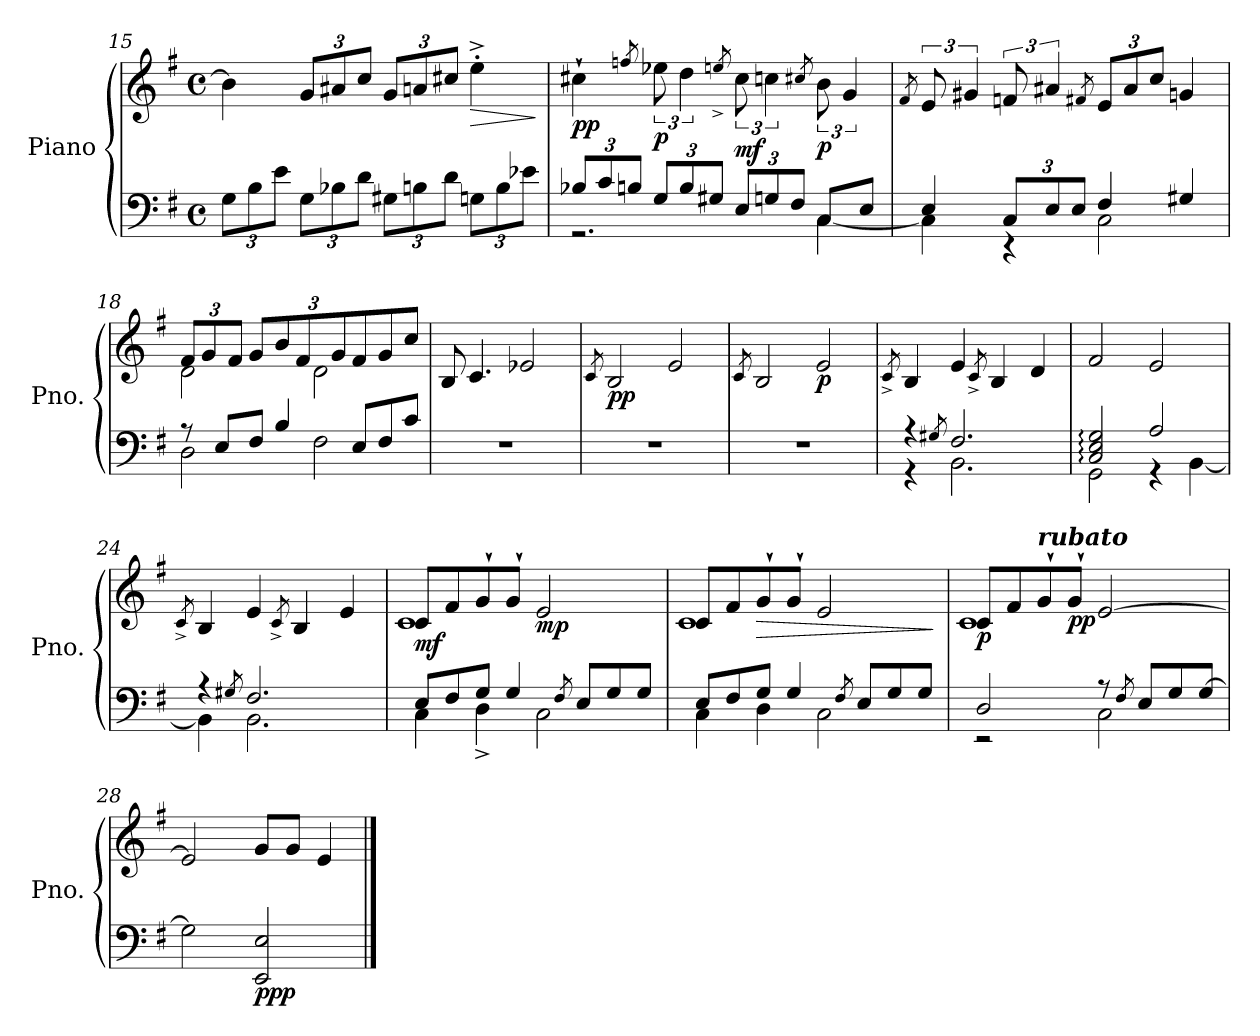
**kern	**kern	**dynam
*part1	*part1	*part1
*staff2	*staff1	*staff1/2
*I"Piano	*	*
*I'Pno.	*	*
!!LO:LB:g=z
*clefF4	*clefG2	*
*k[f#]	*k[f#]	*
*M4/4	*M4/4	*
*met(c)	*met(c)	*
*Xbrackettup	*	*
=15	=15	=15
12G\L	4b\]	.
12B\	.	.
12e\J	.	.
*	*Xbrackettup	*
12G\L	12g/L	.
12B-X\	12a#X/	.
12d\J	12cc/J	.
12G#X\L	12g/L	.
12Bn\	12an/	.
12d\J	12cc#X/J	.
!	!	!LO:HP:b
12Gn\L	4ee'^\	>
12B\	.	.
12e-X\J	.	.
.	.	]
=16	=16	=16
*^	*	*
!	!	!	!LO:DY:b
12B-X/L	2.r	4cc#X`\	pp
12c/	.	.	.
12Bn/J	.	.	.
.	.	8qffn/	.
*	*	*brackettup	*
!	!	!	!LO:DY:b
12G/L	.	12ee-X\	p
12B/	.	6dd\	.
12G#X/J	.	.	.
.	.	8qeen^/	.
!	!	!	!LO:DY:b
12E/L	.	12cc#\	mf
12Gn/	.	6ccn\	.
12F#/J	.	.	.
.	.	8qcc#X/	.
!	!	!	!LO:DY:b
8C/L	[4C\	12b\	p
.	.	6g/	.
8E/J	.	.	.
=17	=17	=17	=17
.	.	8qf#/	.
4E/	4C\]	12e/	.
.	.	6g#X/	.
12C/L	4r	12fn/	.
12E/	.	6a#X/	.
12E/J	.	.	.
.	.	8qf#X/	.
*	*	*Xbrackettup	*
4F#/	2C\	12e/L	.
.	.	12a#/	.
.	.	12cc/J	.
4G#X/	.	4gn/	.
!!LO:PB:g=z
=18	=18	=18	=18
*	*	*^	*
8r	2D\	12f#/L	2d\	.
.	.	12g/	.	.
8E/L	.	.	.	.
.	.	12f#/J	.	.
8F#/J	.	8g/L	.	.
4B/	.	12b/	.	.
.	.	12f#/	.	.
.	2F#\	.	2d\	.
.	.	12g/	.	.
8E/L	.	8f#/	.	.
8F#/	.	8g/	.	.
8c/J	.	8cc/J	.	.
*v	*v	*	*	*
*	*v	*v	*
=19	=19	=19
1r	8B/	.
.	4.c/	.
.	2e-X/	.
=20	=20	=20
.	8qc/	.
!	!	!LO:DY:b
1r	2B/	pp
.	2e/	.
=21	=21	=21
.	8qc/	.
1r	2B/	.
!	!	!LO:DY:b
.	2e/	p
=22	=22	=22
.	8qc^/	.
*^	*	*
4r	4r	4B/	.
8qG#X/	.	.	.
2.F#/	2.BB\	4e/	.
.	.	8qc^/	.
.	.	4B/	.
.	.	4d/	.
=23	=23	=23	=23
2C/: 2E/: 2G/:	2GG\	2f#/	.
2A/	4r	2e/	.
.	[4BB\	.	.
=24	=24	=24	=24
.	.	8qc^/	.
4r	4BB\]	4B/	.
8qG#X/	.	.	.
2.F#/	2.BB\	4e/	.
.	.	8qc^/	.
.	.	4B/	.
.	.	4e/	.
!!LO:LB:g=z
=25	=25	=25	=25
*	*	*^	*
!	!	!	!	!LO:DY:b
8E/L	4C\	8c/L	1c	mf
8F#/	.	8f#/	.	.
8G/J	4D^\	8g`/	.	.
4G/	.	8g`/J	.	.
!	!	!	!	!LO:DY:b
.	2C\	2e/	.	mp
8qF#/	.	.	.	.
8E/L	.	.	.	.
8G/	.	.	.	.
8G/J	.	.	.	.
=26	=26	=26	=26	=26
8E/L	4C\	8c/L	1c	.
8F#/	.	8f#/	.	.
!	!	!	!	!LO:HP:b
8G/J	4D\	8g`/	.	>
4G/	.	8g`/J	.	.
.	2C\	2e/	.	.
8qF#/	.	.	.	.
8E/L	.	.	.	.
8G/	.	.	.	.
8G/J	.	.	.	.
*v	*v	*	*	*
*	*v	*v	*
.	.	]
=27	=27	=27
*^	*^	*
!	!	!	!	!LO:DY:b
2D/	2r	8c/L	1c	p
.	.	8f#/	.	.
*	*	*MM52	*	*
!	!	!LO:TX:a:Bi:t=rubato	!	!
.	.	8g`/	.	.
!	!	!	!	!LO:DY:b
.	.	8g`/J	.	pp
8r	2C\	[2e/	.	.
8qF#/	.	.	.	.
8E/L	.	.	.	.
8G/	.	.	.	.
[8G/J	.	.	.	.
*v	*v	*	*	*
*	*v	*v	*
=28	=28	=28
2G\]	2e/]	.
!	!	!LO:DY:b=2
2EE/ 2E/	8g/L	ppp
.	8g/J	.
.	4e/	.
==	==	==
*-	*-	*-
